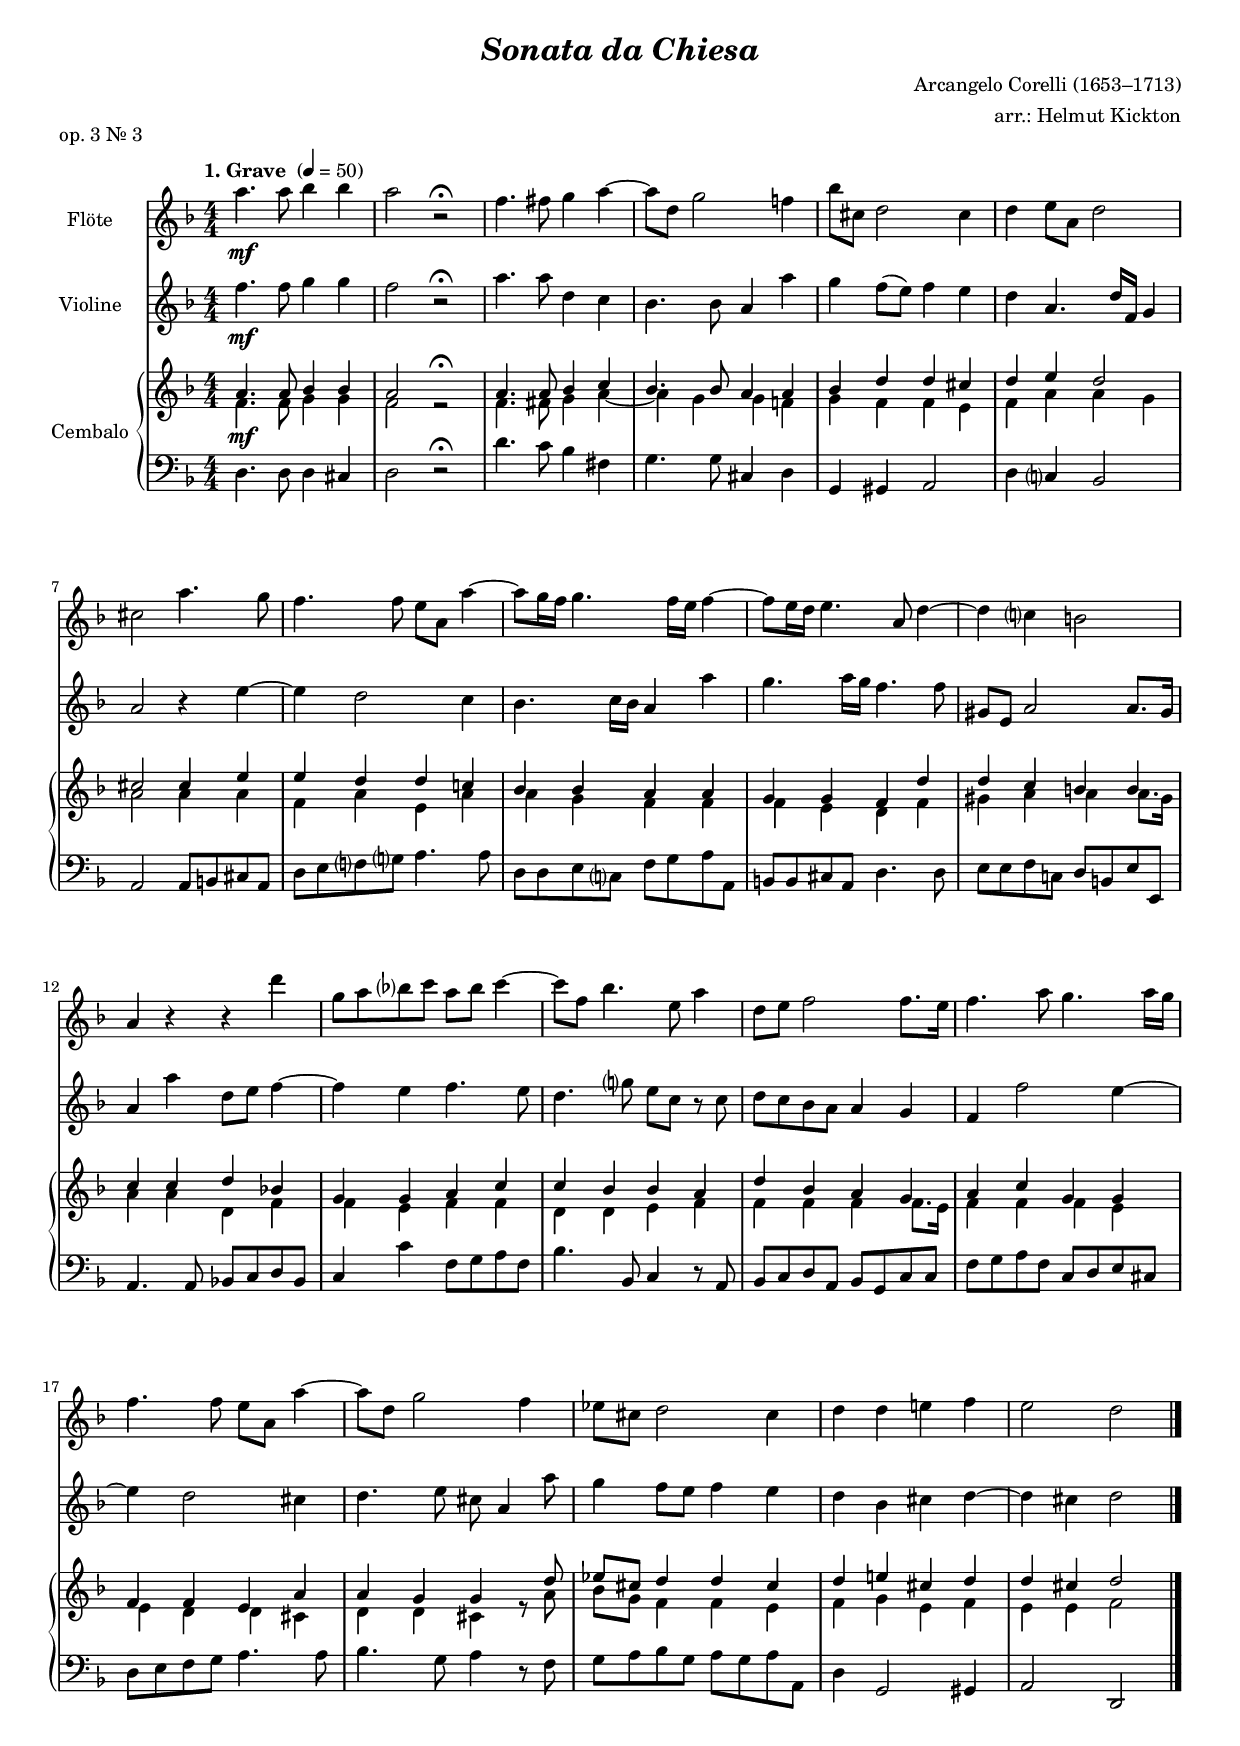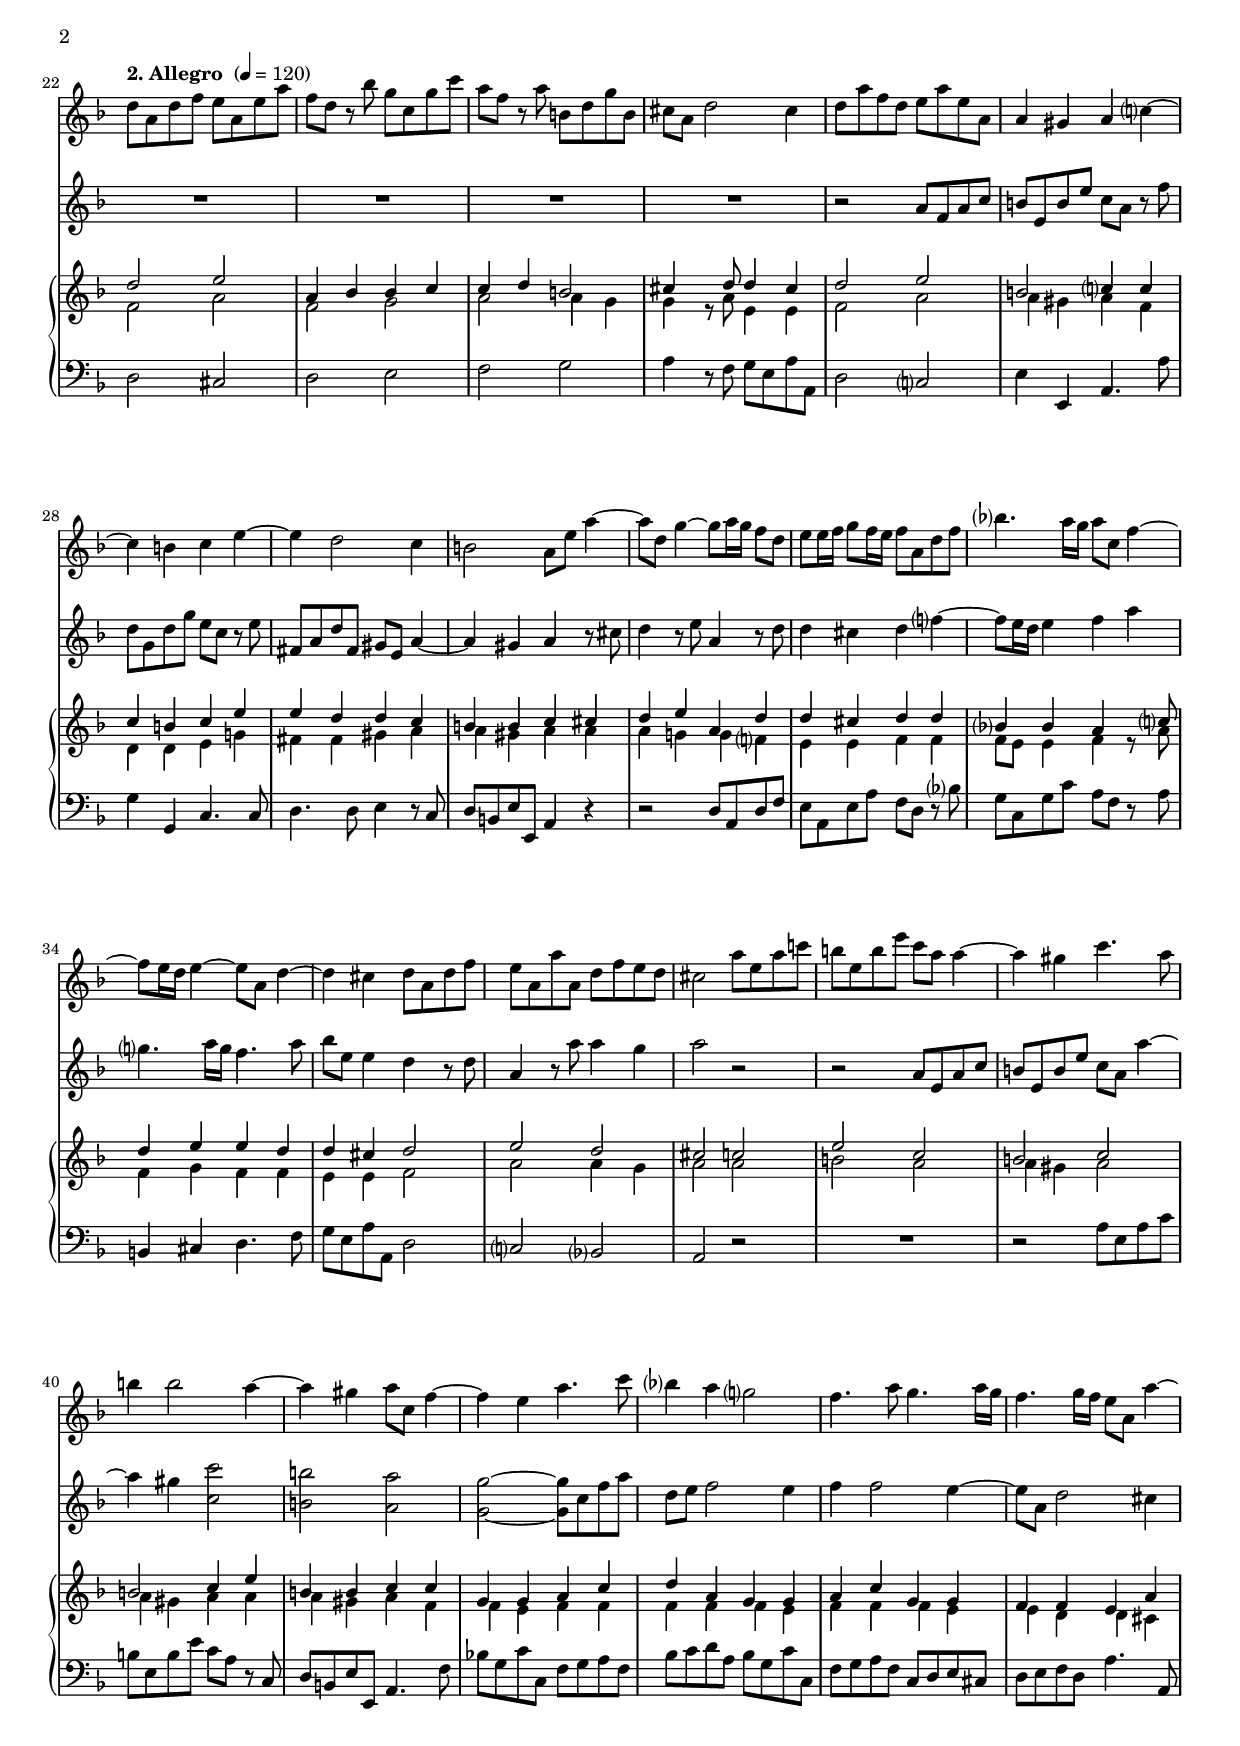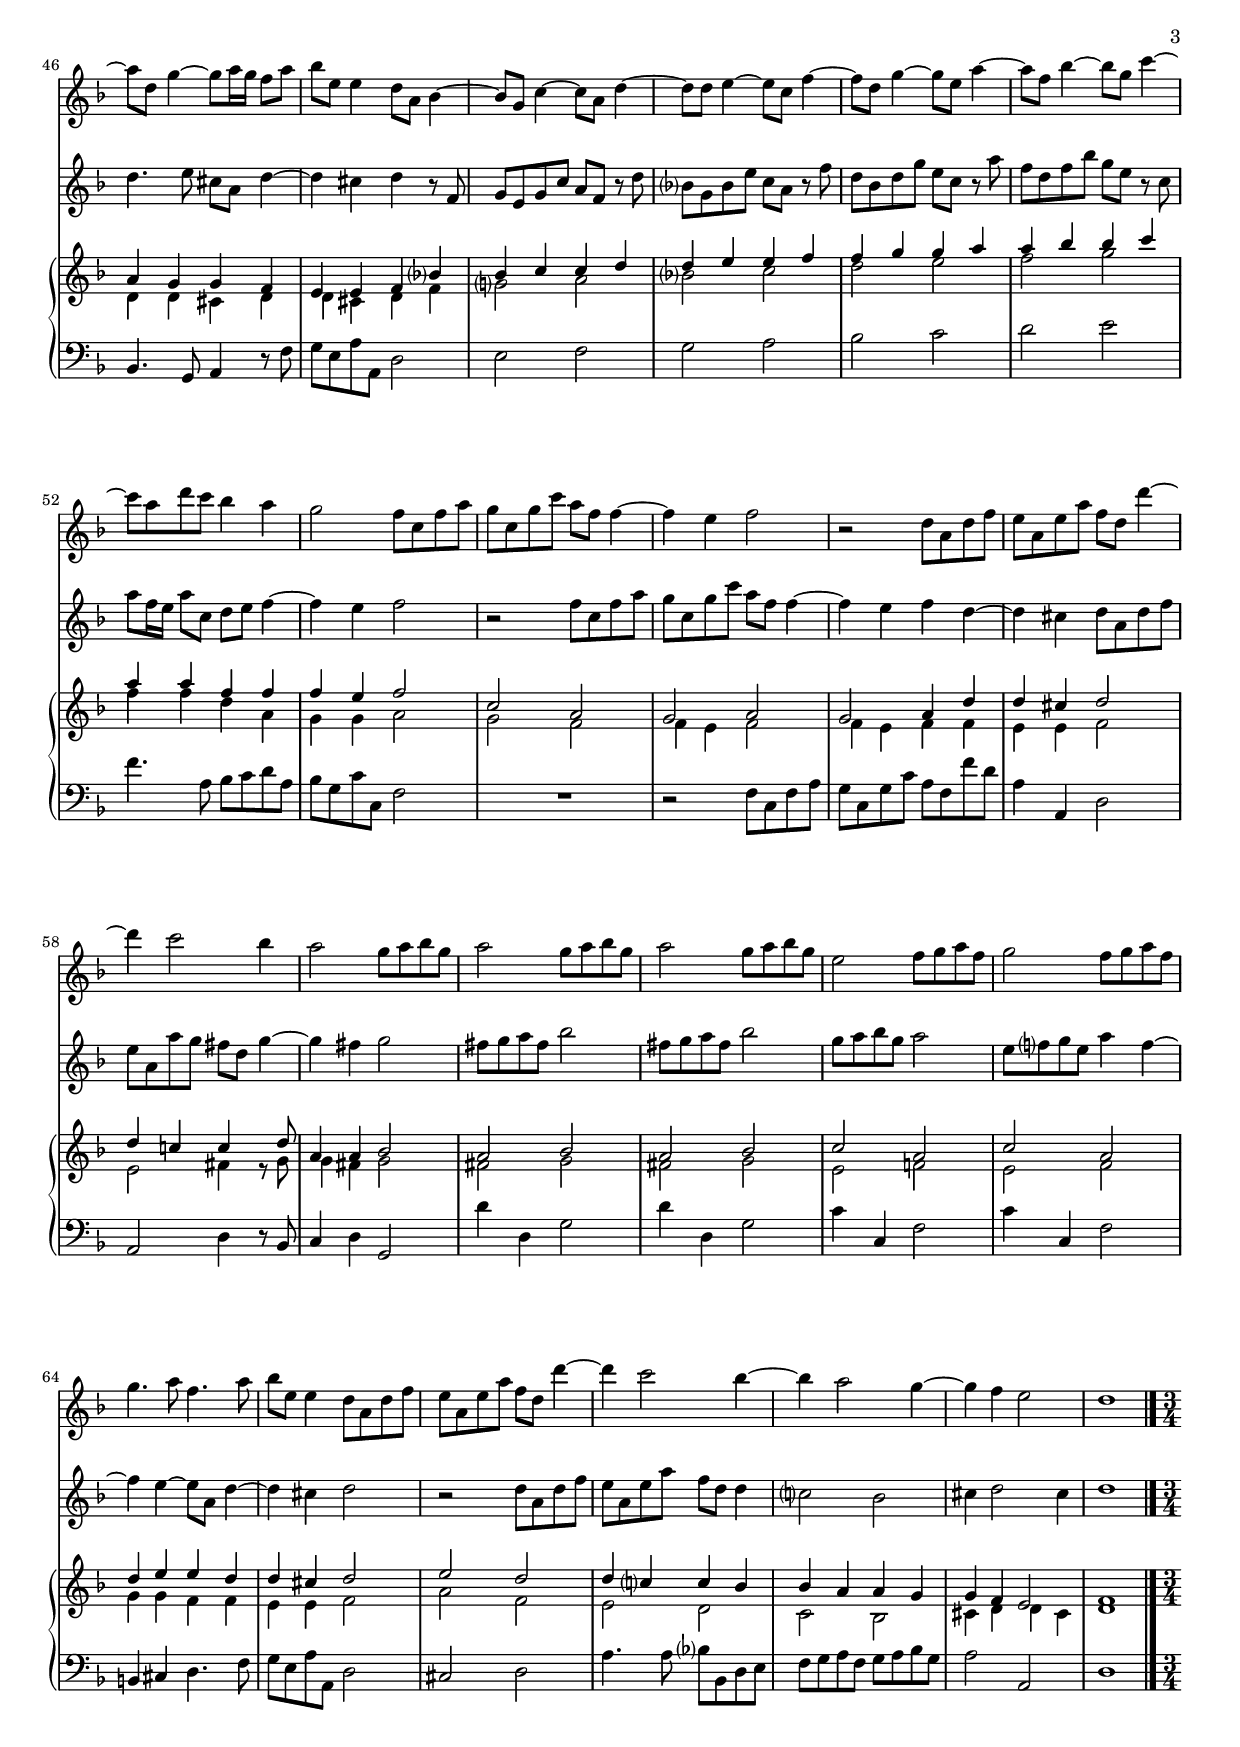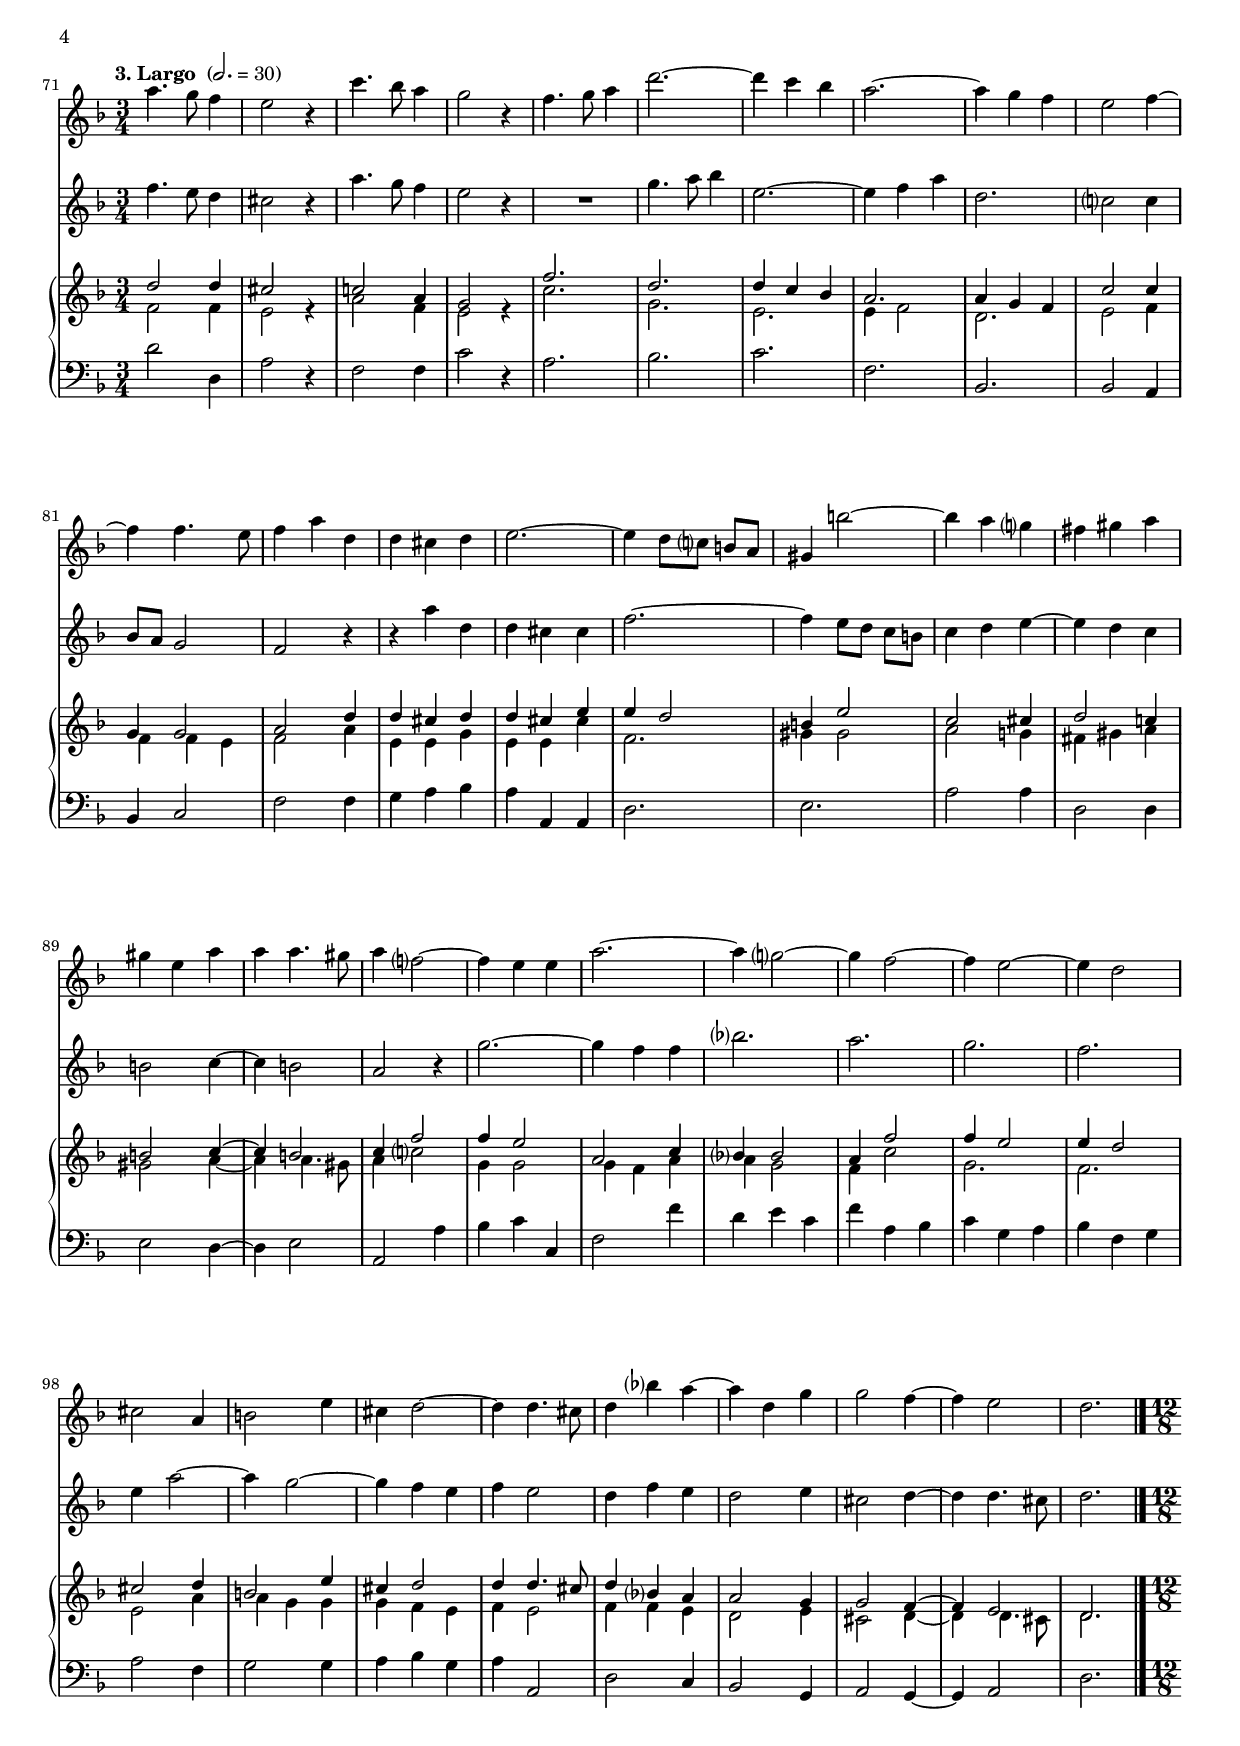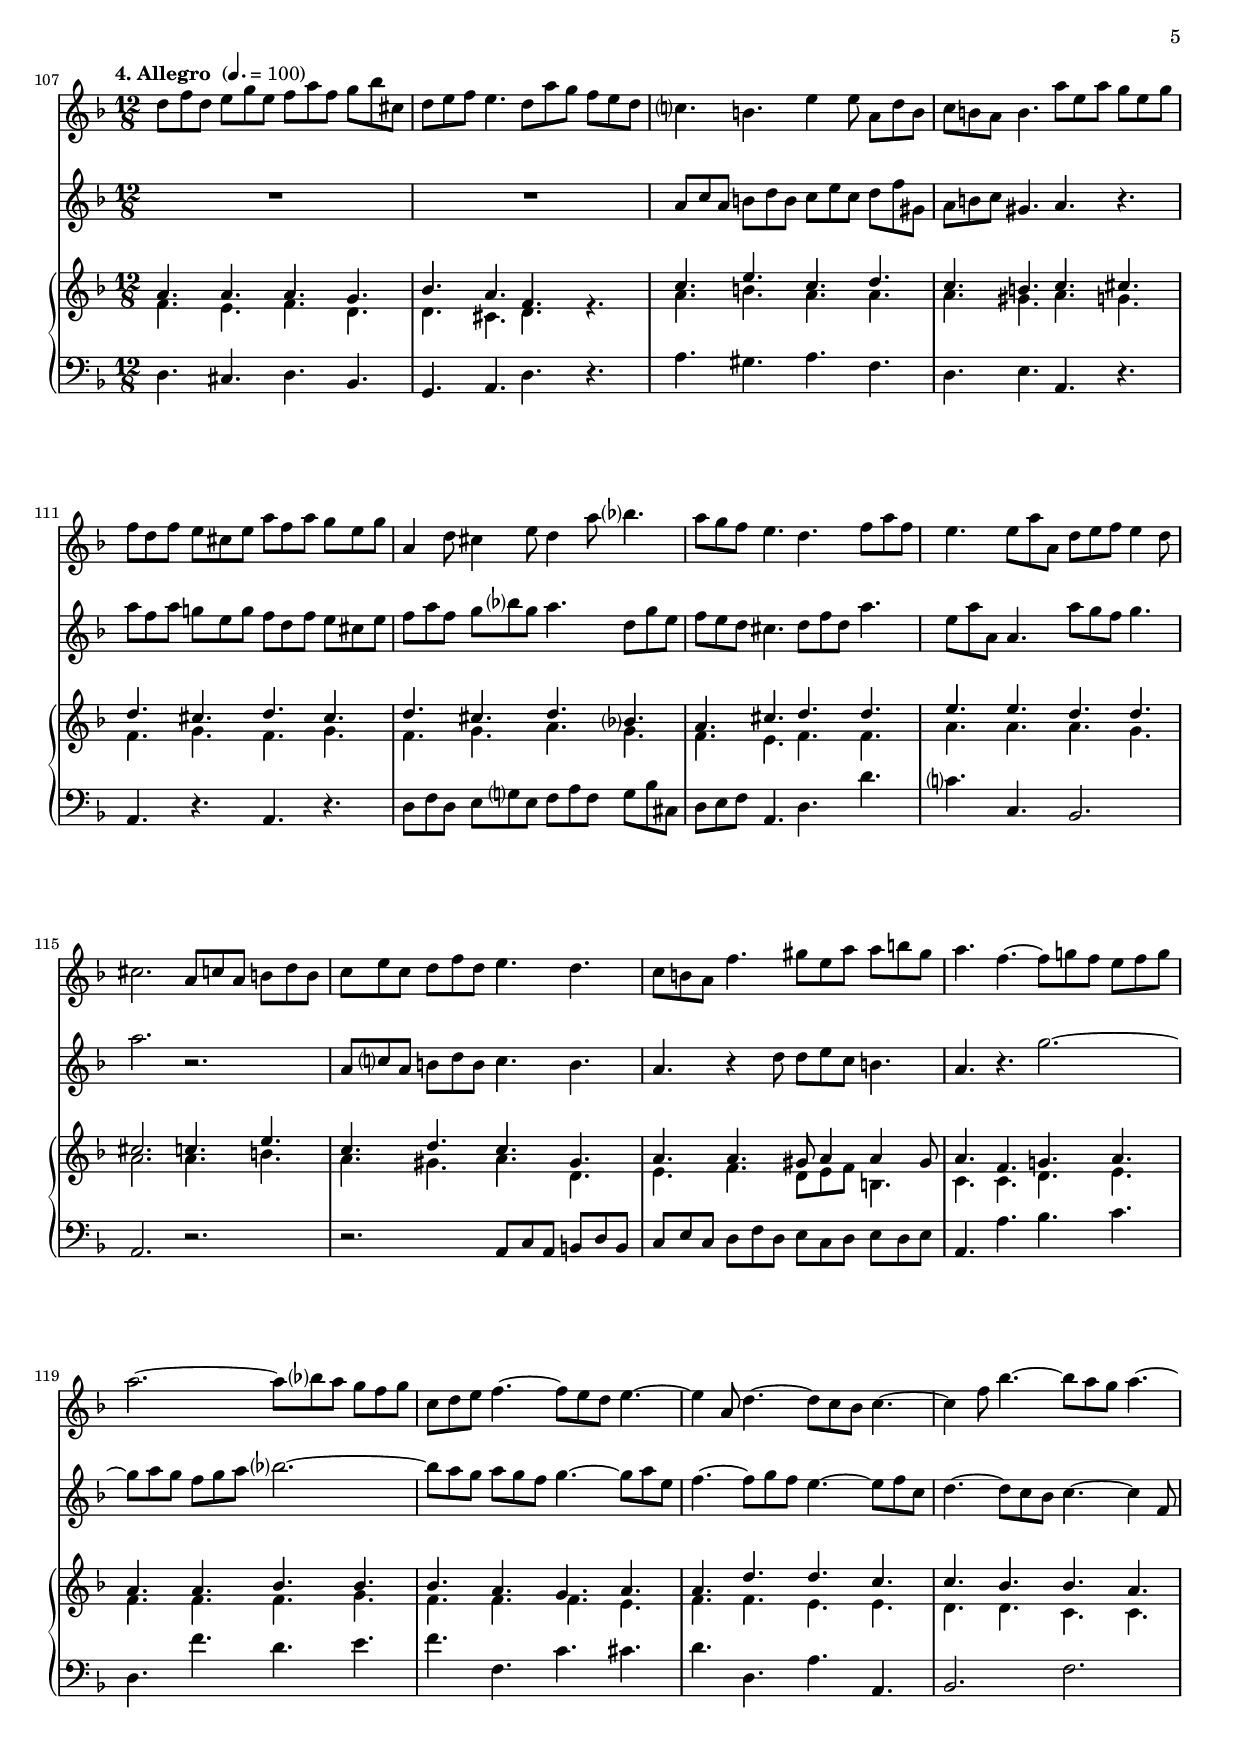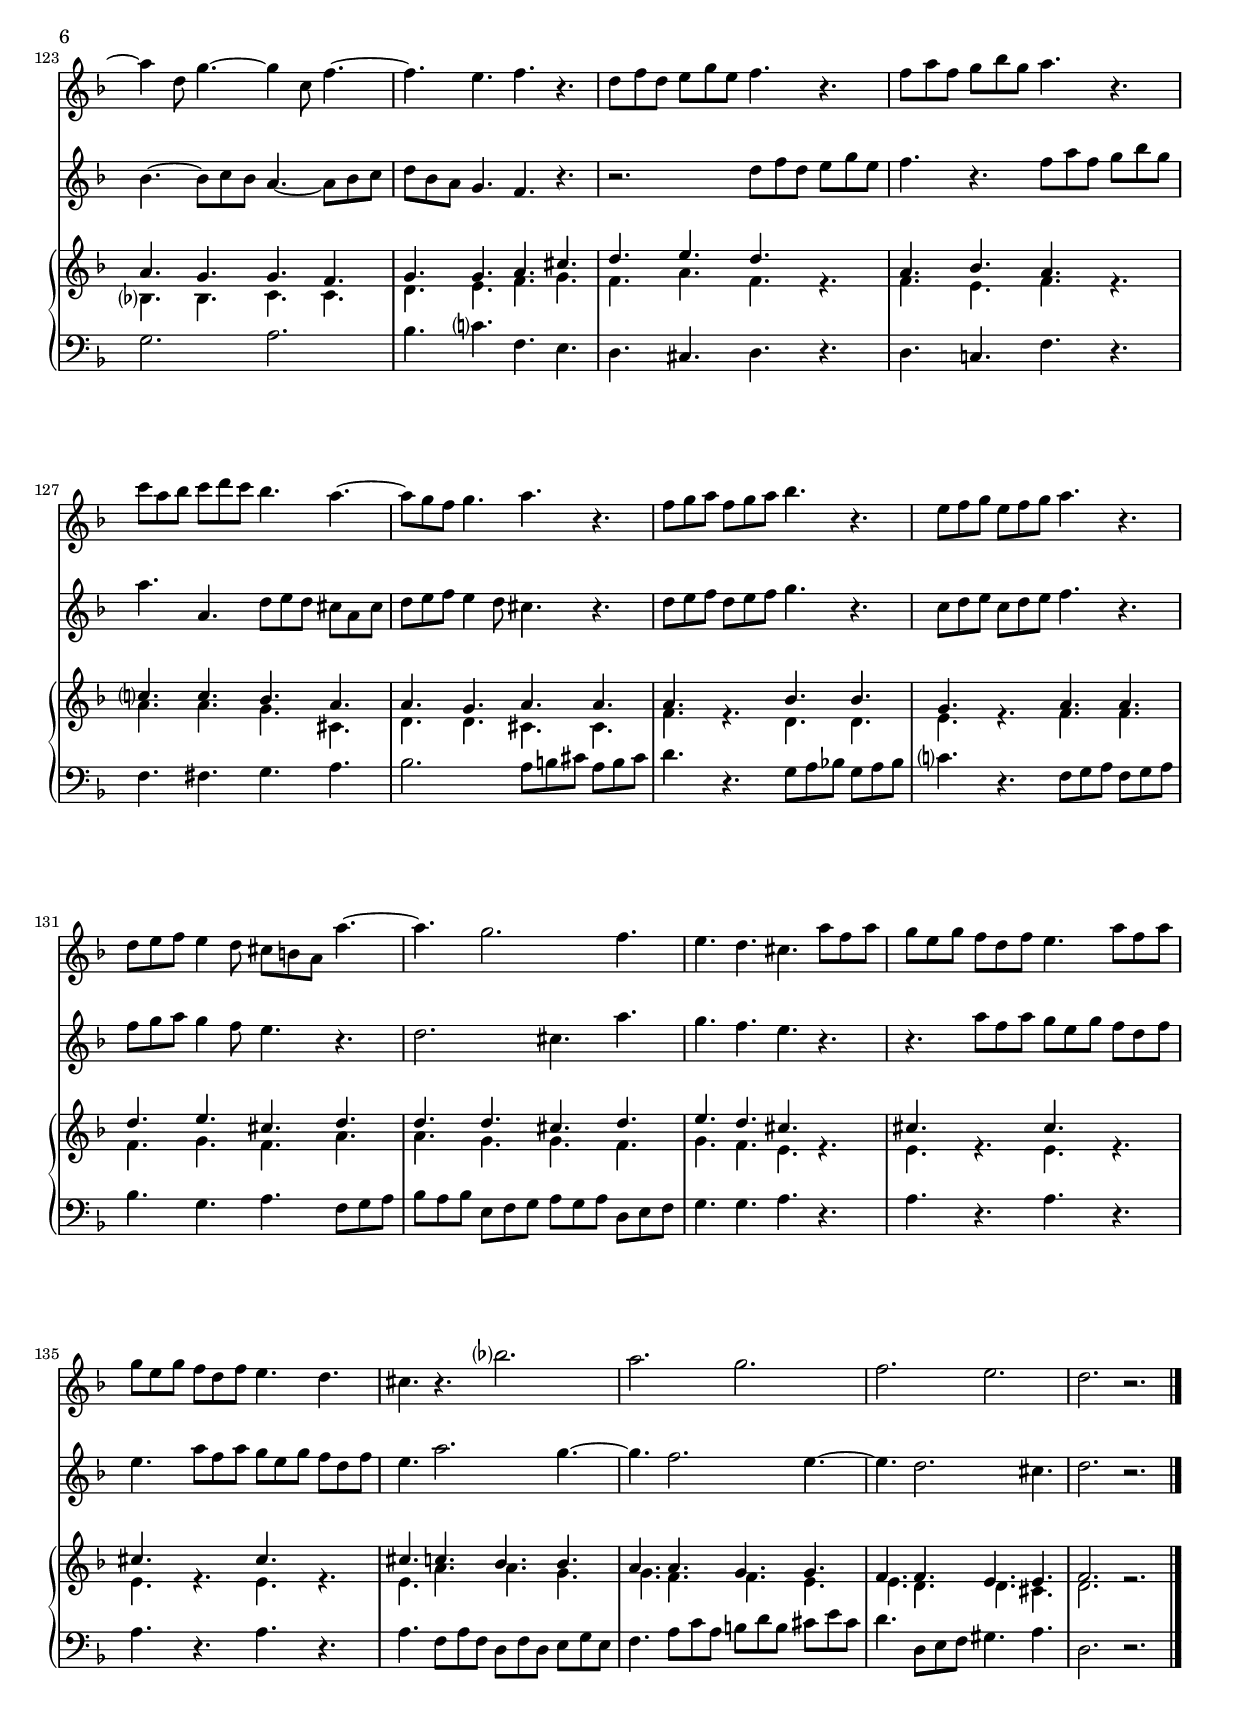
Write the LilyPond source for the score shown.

\version "2.14.2"
\include "deutsch.ly"

#(set-global-staff-size 17)

\header {
  title     = \markup \bold \italic "Sonata da Chiesa"
  composer  = "Arcangelo Corelli (1653–1713)"
  arranger  = "arr.: Helmut Kickton"
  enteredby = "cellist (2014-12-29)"
  piece     = "op. 3 Nr. 3"
}

voiceconsts = {
  \key f \major
  \numericTimeSignature
  \compressFullBarRests
  \set tupletSpannerDuration = #(ly:make-moment 1 4)
}

mifl= "trumpet"
mist = "string ensemble 1"
miva = "pizzicato strings"
%miba = "bassoon"
miba = "drawbar organ"
mikl = "harpsichord"

arco = \markup \bold \italic "arco"
papc = \markup \italic "poco a poco cresc."
pizz = \markup \bold \italic "pizz."
rall = \markup \bold \italic "rall."

introa = {            \tempo "1. Grave "    4=50  \time 4/4 }
introb = {     \break \tempo "2. Allegro "  4=120 }
introc = { \pageBreak \tempo "3. Largo "   2.=30  \time 3/4 }
introd = { \pageBreak \tempo "4. Allegro " 4.=100 \time 12/8 }

va = \relative c''' {
  \voiceconsts

  \introa
  a4.\mf a8 b4 b
  a2 r\fermata
  f4. fis8 g4 a~
  a8 d, g2 f!4
  b8 cis, d2 cis4

  d e8 a, d2
  cis a'4. g8
  f4. f8 e[ a,] a'4~
  a8 g16 f g4. f16 e f4~

  f8 e16 d e4. a,8 d4~
  d c? h2
  a4 r r d'
  g,8 a b? c a b c4~

  c8 f, b4. e,8 a4
  d,8 e f2 f8. e16
  f4. a8 g4. a16 g
  f4. f8 e[ a,] a'4~

  a8 d, g2 f4
  es8 cis d2 cis4
  d d e! f
  e2 d \bar "|."

  \introb
  d8 a d f e a, e' a
  f d r b' g c, g' c
  a f r a h, d g h,
  cis a d2 cis4

  d8 a' f d e a e a,
  a4 gis a c?~
  c h c e~
  e d2 c4

  h2 a8 e' a4~
  a8 d, g4~ g8 a16 g f8 d
  e e16 f g8 f16 e f8 a, d f

  b?4. a16 g a8 c, f4~
  f8 e16 d e4~ e8 a, d4~
  d cis d8 a d f
  e a, a' a, d f e d

  cis2 a'8 e a c!
  h e, h' e c a a4~
  a gis c4. a8
  h4 h2 a4~

  a gis a8 c, f4~
  f e a4. c8
  b?4 a g?2
  f4. a8 g4. a16 g

  f4. g16 f e8 a, a'4~
  a8 d, g4~ g8 a16 g f8 a
  b e, e4 d8 a b4~
  b8 g c4~ c8 a d4~

  d8 d e4~ e8 c f4~
  f8 d g4~ g8 e a4~
  a8 f b4~ b8 g c4~
  c8 a d c b4 a

  g2 f8 c f a
  g c, g' c a f f4~
  f e f2
  r d8 a d f

  e a, e' a f d d'4~
  d c2 b4
  a2 g8 a b g
  a2 g8 a b g

  a2 g8 a b g
  e2 f8 g a f
  g2 f8 g a f
  g4. a8 f4. a8

  b e, e4 d8 a d f
  e a, e' a f d d'4~
  d c2 b4~
  b a2 g4~
  g f e2
  d1 \bar "|."

  \introc
  a'4. g8 f4
  e2 r4
  c'4. b8 a4
  g2 r4
  f4. g8 a4
  d2.~
  d4 c b
  a2.~

  a4 g f
  e2 f4~
  f f4. e8
  f4 a d,
  d cis d
  e2.~
  e4 d8 c? h[ a]

  gis4 h'2~
  h4 a g?
  fis gis a
  gis e a
  a a4. gis8
  a4 f?2~
  f4 e e

  a2.~
  a4 g?2~
  g4 f2~
  f4 e2~
  e4 d2
  cis a4
  h2 e4
  cis d2~

  d4 d4. cis8
  d4 b'? a~
  a d, g
  g2 f4~
  f e2
  d2. \bar "|."

  \introd
  d8 f d e g e f a f g b cis,
  d e f e4. d8 a' g f e d
  c?4. h e4 e8 a, d h

  c h a h4. a'8 e a g e g
  f d f e cis e a f a g e g
  a,4 d8 cis4 e8 d4 a'8 b?4.

  a8 g f e4. d f8 a f
  e4. e8 a a, d e f e4 d8
  cis2. a8 c a h d h
  c e c d f d e4. d

  c8 h a f'4. gis8 e a a h gis
  a4. f~ f8 g! f e f g
  a2.~ a8 b? a g f g

  c, d e f4.~ f8 e d e4.~
  e4 a,8 d4.~ d8 c b c4.~
  c4 f8 b4.~ b8 a g a4.~
  a4 d,8 g4.~ g4 c,8 f4.~

  f e f r
  d8 f d e g e f4. r
  f8 a f g b g a4. r
  c8 a b c d c b4. a~

  a8 g f g4. a r
  f8 g a f g a b4. r
  e,8 f g e f g a4. r

  d,8 e f e4 d8 cis h a a'4.~
  a g2. f4.
  e d cis a'8 f a
  g e g f d f e4. a8 f a

  g e g f d f e4. d
  cis r b'?2.
  a g
  f e
  d r \bar "|."
}

vb = \relative c'' {
  \voiceconsts

  \introa
  f4.\mf f8 g4 g
  f2 r\fermata
  a4. a8 d,4 c
  b4. b8 a4 a'
  g f8( e) f4 e

  d a4. d16 f, g4
  a2 r4 e'~
  e d2 c4
  b4. c16 b a4 a'

  g4. a16 g f4. f8
  gis, e a2 a8. gis16
  a4 a' d,8 e f4~
  f e f4. e8

  d4. g?8 e[ c] r c
  d c b a a4 g
  f f'2 e4~
  e d2 cis4

  d4. e8 cis a4 a'8
  g4 f8 e f4 e
  d b cis d~
  d cis d2 \bar "|."

  \introb
  R1*4
  r2 a8 f a c
  h e, h' e c a r f'
  d g, d' g e c r e
  fis, a d fis, gis e a4~

  a gis a r8 cis
  d4 r8 e a,4 r8 d
  d4 cis d f?~

  f8 e16 d e4 f a
  g?4. a16 g f4. a8
  b e, e4 d r8 d
  a4 r8 a' a4 g

  a2 r
  r a,8 e a c
  h e, h' e c a a'4~
  a gis <c, c'>2

  <h h'> <a a'>
  <g g'>~ <g g'>8 c f a
  d, e f2 e4
  f f2 e4~

  e8 a, d2 cis4
  d4. e8 cis[ a] d4~
  d cis d r8 f,
  g e g c a f r d'

  b? g b e c a r f'
  d b d g e c r a'
  f d f b g e r c
  a' f16 e a8 c, d e f4~

  f e f2
  r f8 c f a
  g c, g' c a f f4~
  f e f d~

  d cis d8 a d f
  e a, a' g fis d g4~
  g fis g2
  fis8 g a fis b2

  fis8 g a fis b2
  g8 a b g a2
  e8 f? g e a4 f~
  f e~ e8 a, d4~

  d cis d2
  r d8 a d f
  e a, e' a f d d4
  c?2 b
  cis4 d2 cis4
  d1 \bar "|."

  \introc
  f4. e8 d4
  cis2 r4
  a'4. g8 f4
  e2 r4
  R2.
  g4. a8 b4
  e,2.~
  e4 f a

  d,2.
  c?2 c4
  b8 a g2
  f r4
  r a' d,
  d cis cis
  f2.~

  f4 e8 d c[ h]
  c4 d e~
  e d c
  h2 c4~
  c h2
  a r4
  g'2.~

  g4 f f
  b?2.
  a
  g
  f
  e4 a2~
  a4 g2~
  g4 f e

  f e2
  d4 f e
  d2 e4
  cis2 d4~
  d d4. cis8
  d2. \bar "|."

  \introd
  R1.*2
  a8 c a h d h c e c d f gis,

  a h c gis4. a r
  a'8 f a g! e g f d f e cis e
  f a f g b? g a4. d,8 g e

  f e d cis4. d8 f d a'4.
  e8 a a, a4. a'8 g f g4.
  a2. r
  a,8 c? a h d h c4. h

  a r4 d8 d e c h4.
  a r g'2.~
  g8 a g f g a b?2.~

  b8 a g a g f g4.~ g8 a e
  f4.~ f8 g f e4.~ e8 f c
  d4.~ d8 c b c4.~ c4 f,8
  b4.~ b8 c b a4.~ a8 b c

  d b a g4. f r
  r2. d'8 f d e g e
  f4. r f8 a f g b g
  a4. a, d8 e d cis a cis

  d e f e4 d8 cis4. r
  d8 e f d e f g4. r
  c,8 d e c d e f4. r

  f8 g a g4 f8 e4. r
  d2. cis4. a'
  g f e r
  r a8 f a g e g f d f

  e4. a8 f a g e g f d f
  e4. a2. g4.~
  g f2. e4.~
  e d2. cis4.
  d2. r \bar "|."
}

vc = \relative c'' {
  \voiceconsts

  \introa
  a4. a8 b4 b
  a2 s\fermata
  a4. a8 b4 c
  b4. b8 a4 a
  b d d cis

  d e d2
  cis cis4 e
  e d d c!
  b b a a

  g g f d'
  d c h h
  c c d b!
  g g a c

  c b b a
  d b a g
  a c g g
  f f e a

  a g g s8 d'
  es cis d4 d cis
  d e! cis d
  d cis d2 \bar "|."

  \introb
  d e
  a,4 b b c
  c d h2
  cis4 s8 d d4 cis

  d2 e
  h c?4 c
  c h c e
  e d d c

  h h c cis
  d e a, d
  d cis d d

  b? b a s8 c?
  d4 e e d
  d cis d2
  e d

  cis c
  e c
  h c
  h c4 e

  h h c c
  g g a c
  d a g g
  a c g g

  f f e a
  a g g f
  e e f b?
  b c c d

  d e e f
  f g g a
  a b b c
  a a f f

  f e f2
  c a
  g a
  g a4 d

  d cis d2
  d4 c! c s8 d
  a4 a b2
  a b

  a b
  c a
  c a
  d4 e e d

  d cis d2
  e d
  d4 c? c b
  b a a g
  g f e2
  f1 \bar "|."

  \introc
  d'2 d4
  cis2 s4
  c!2 a4
  g2 s4
  f'2.
  d
  d4 c b
  a2.

  a4 g f
  c'2 c4
  g g2
  a d4
  d cis d
  d cis e
  e d2

  h4 e2
  c cis4
  d2 c!4
  h2 c4~
  c h2
  c4 f2
  f4 e2

  a, c4
  b? b2
  a4 f'2
  f4 e2
  e4 d2
  cis d4
  h2 e4
  cis d2

  d4 d4. cis8
  d4 b? a
  a2 g4
  g2 f4~
  f e2
  d2. \bar "|."

  \introd
  a'4. a a g
  b a f s
  c' e c d

  c h c cis
  d cis d cis
  d cis d b?

  a cis d d
  e e d d
  cis2. c4. e
  c d c gis

  a a gis8 a4 a gis8
  a4. f g! a
  a a b b

  b a g a
  a d d c
  c b b a
  a g g f

  g g a cis
  d e d s
  a b a s
  c? c b a

  a g a a
  a s b b
  g s a a

  d e cis d
  d d cis d
  e d cis s
  cis s cis s

  cis s cis s
  cis c b b
  a a g g
  f f e e
  f2. s \bar "|."
}

vd = \relative c' {
  \voiceconsts

  \introa
  f4. f8 g4 g
  f2 r
  f4. fis8 g4 a~
  a g g f!
  g f f e

  f a a g
  a2 a4 a
  f a e a
  a g f f

  f e d f
  gis a a a8. gis16
  a4 a d, f
  f e f f

  d d e f
  f f f f8. e16
  f4 f f e
  e d d cis

  d d cis r8 a'
  b g f4 f e
  f g e f
  e e f2 \bar "|."

  \introb
  f a
  f g
  a a4 g
  g r8 a e4 e

  f2 a
  a4 gis a f
  d d e g!
  fis fis gis a

  a gis a a
  a g! g f?
  e e f f

  f8 e e4 f r8 a
  f4 g f f
  e e f2
  a a4 g

  a2 a
  h a
  a4 gis a2
  a4 gis a a

  a gis a f
  f e f f
  f f f e
  f f f e

  e d d cis
  d d cis d
  d cis d f
  g?2 a

  b? c
  d e
  f g
  f4 f d a

  g g a2
  g f
  f4 e f2
  f4 e f f

  e e f2
  e fis4 r8 g
  g4 fis g2
  fis g

  fis g
  e f!
  e f
  g4 g f f

  e e f2
  a f
  e d
  c b
  cis4 d d cis
  d1 \bar "|."

  \introc
  f2 f4
  e2 r4
  a2 f4
  e2 r4
  c'2.
  g
  e
  e4 f2

  d2.
  e2 f4
  f f e
  f2 a4
  e e g
  e e cis'
  f,2.

  gis4 gis2
  a g!4
  fis gis a
  gis2 a4~
  a a4. gis8
  a4 c?2
  g4 g2

  g4 f a
  a g2
  f4 c'2
  g2.
  f
  e2 a4
  a g g
  g f e

  f e2
  f4 f e
  d2 e4
  cis2 d4~
  d d4. cis8
  d2. \bar "|."

  \introd
  f4. e f d
  d cis d r
  a' h a a

  a gis a g
  f g f g
  f g a g

  f e f f
  a a a g
  a2. a4. h
  a gis a d,

  e f d8 e f h,4.
  c c d e
  f f f g

  f f f e
  f f e e
  d d c c
  b? b c c

  d e f g
  f a f r
  f e f r
  a a g cis,

  d d cis cis
  f r d d
  e r f f

  f g f a
  a g g f
  g f e r
  e r e r

  e r e r
  e a a g
  g f f e
  e d d cis
  d2. r \bar "|."
}

ve = {
  s1\mf
}

vf = \relative c {
  \voiceconsts
  \clef "bass"

  \introa
  d4. d8 d4 cis
  d2 r\fermata
  d'4. c8 b4 fis
  g4. g8 cis,4 d
  g, gis a2

  d4 c? b2
  a a8 h cis a
  d e f? g? a4. a8
  d, d e c? f g a a,

  h h cis a d4. d8
  e e f c! d h e e,
  a4. a8 b! c d b
  c4 c' f,8 g a f

  b4. b,8 c4 r8 a
  b c d a b g c c
  f g a f c d e cis
  d e f g a4. a8

  b4. g8 a4 r8 f
  g a b g a g a a,
  d4 g,2 gis4
  a2 d, \bar "|."

  \introb
  d' cis
  d e
  f g
  a4 r8 f g e a a,
  d2 c?
  e4 e, a4. a'8
  g4 g, c4. c8

  d4. d8 e4 r8 c
  d h e e, a4 r
  r2 d8 a d f
  e a, e' a f d r b'?

  g c, g' c a f r a
  h,4 cis d4. f8
  g e a a, d2
  c? b?
  a r
  R1
  r2 a'8 e a c

  h e, h' e c a r c,
  d h e e, a4. f'8
  b! g c c, f g a f
  b c d a b g c c,

  f g a f c d e cis
  d e f d a'4. a,8
  b4. g8 a4 r8 f'
  g e a a, d2
  e f
  g a

  b c
  d e
  f4. a,8 b c d a
  b g c c, f2
  R1
  r2 f8 c f a
  g c, g' c a f f' d

  a4 a, d2
  a d4 r8 b
  c4 d g,2
  d''4 d, g2
  d'4 d, g2
  c4 c, f2
  c'4 c, f2
  h,4 cis d4. f8

  g e a a, d2
  cis d
  a'4. a8 b? b, d e
  f g a f g a b g
  a2 a,
  d1 \bar "|."

  \introc
  d'2 d,4
  a'2 r4
  f2 f4
  c'2 r4
  a2.
  b
  c
  f,
  b,
  b2 a4

  b c2
  f f4
  g a b
  a a, a
  d2.
  e
  a2 a4
  d,2 d4
  e2 d4~
  d e2

  a, a'4
  b c c,
  f2 f'4
  d e c
  f a, b
  c g a
  b f g
  a2 f4

  g2 g4
  a b g
  a a,2
  d c4
  b2 g4
  a2 g4~
  g a2
  d2. \bar "|."

  \introd
  d4. cis d b
  g a d r
  a' gis a f
  d e a, r
  a r a r

  d8 f d e g? e f a f g b cis,
  d e f a,4. d d'
  c? c, b2.
  a r
  r a8 c a h d h

  c e c d f d e c d e d e
  a,4. a' b c
  d, f' d e
  f f, c' cis
  d d, a' a,
  b2. f'
  g a
  b4. c? f, e

  d cis d r
  d c! f r
  f fis g a
  b2. a8 h cis a h cis
  d4. r g,8 a b! g a b

  c?4. r f,8 g a f g a
  b4. g a f8 g a
  b a b e, f g a g a d, e f
  g4. g a r
  a r a r

  a r a r
  a f8 a f d f d e g e
  f4. a8 c a h d h cis e cis
  d4. d,8 e f gis4. a
  d,2. r \bar "|."
}


music = <<
      \new Staff {
        \set Staff.midiInstrument = \mifl
        \set Staff.instrumentName = \markup \center-column { "Flöte" }
        \transpose f f { \va }
      }

      \new Staff {
        \set Staff.midiInstrument = \mist
        \set Staff.instrumentName = \markup \center-column { "Violine" }
        \transpose f f { \vb }
      }

      \new PianoStaff <<
        \set PianoStaff.instrumentName = \markup \center-column { "Cembalo" }
        \set PianoStaff.midiInstrument = \mikl
        \new Staff {
          \transpose f f { << \vc \\ \vd >> }
        }

        \new Dynamics \ve

        \new Staff {
          \transpose f f { \vf }
        }
        >>
>>

\book {
  \score {
   \music
    \layout {}
  }

  \score {
    \unfoldRepeats \music

    \midi {
      \context {
        \Score
      }
    }
  }
}
